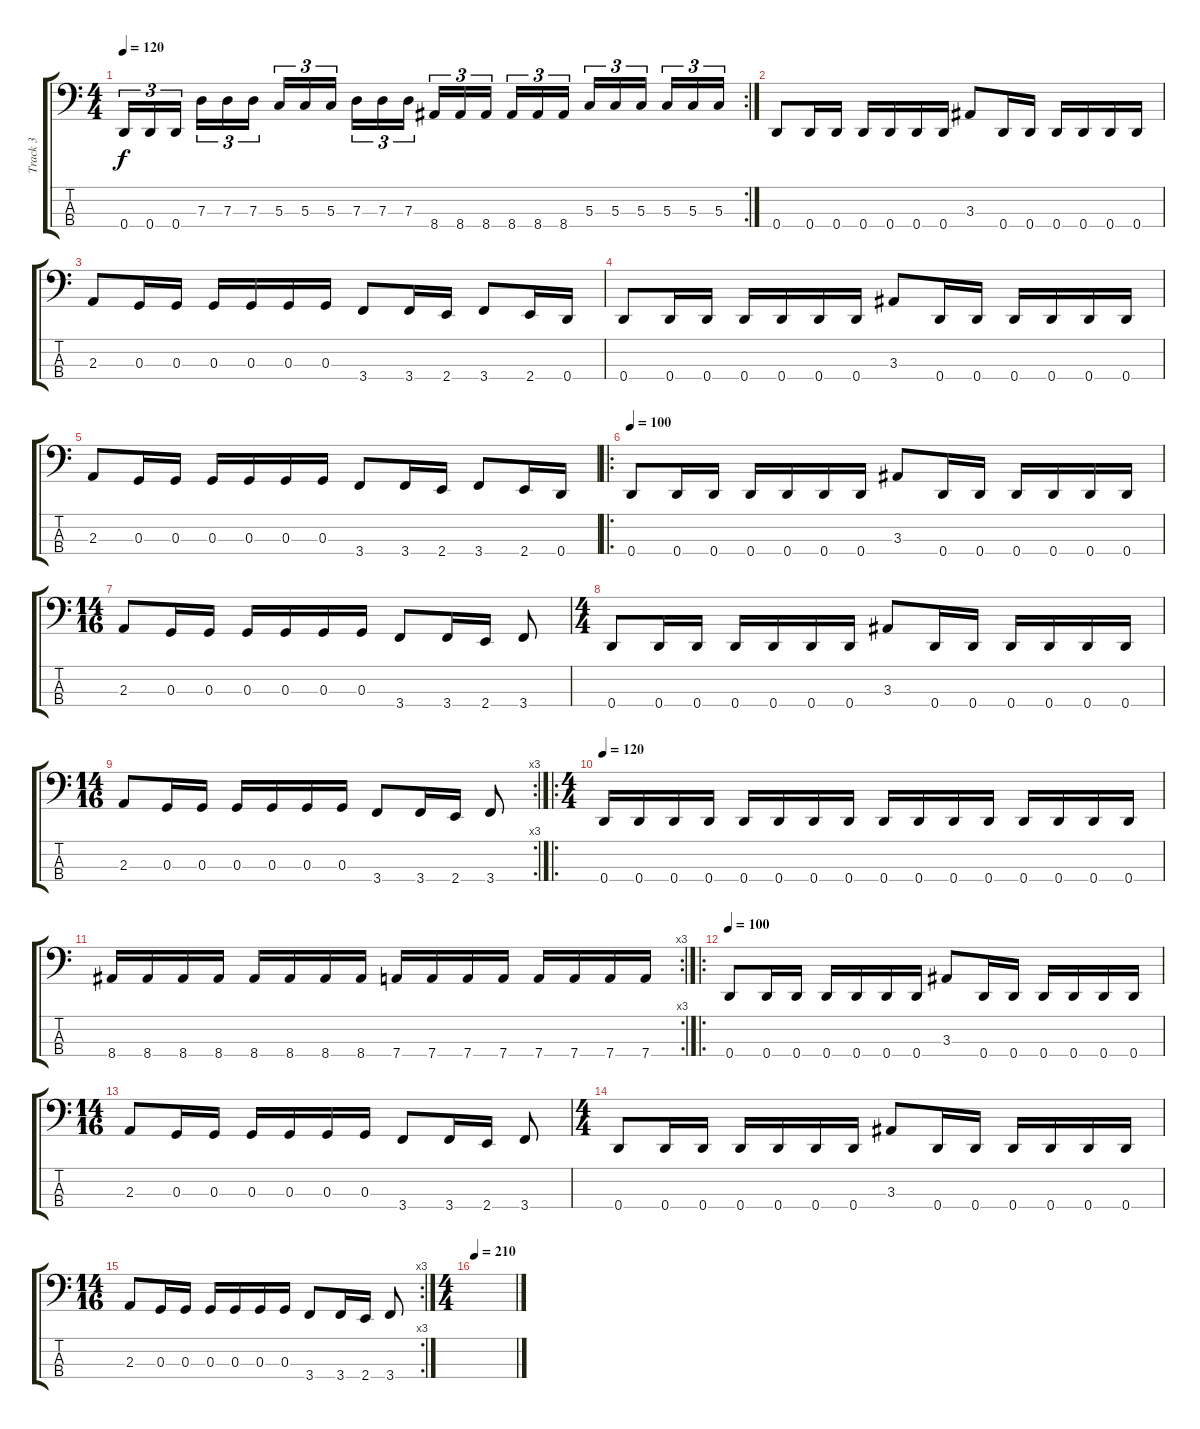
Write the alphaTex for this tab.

\track ("Track 3" "Track 3") {instrument electricbassfinger}
\staff {score tabs}
\tuning (F2 C2 G1 D1) {hide}
\rc 2
\ts (4 4)
\tempo 120
\clef f4
\ks c
0.4.16{tu (3 2) dy f} 0.4.16{tu (3 2)} 0.4.16{tu (3 2)} 7.3.16{tu (3 2)} 7.3.16{tu (3 2)} 7.3.16{tu (3 2)} 5.3.16{tu (3 2)} 5.3.16{tu (3 2)} 5.3.16{tu (3 2)} 7.3.16{tu (3 2)} 7.3.16{tu (3 2)} 7.3.16{tu (3 2)} 8.4.16{tu (3 2)} 8.4.16{tu (3 2)} 8.4.16{tu (3 2)} 8.4.16{tu (3 2)} 8.4.16{tu (3 2)} 8.4.16{tu (3 2)} 5.3.16{tu (3 2)} 5.3.16{tu (3 2)} 5.3.16{tu (3 2)} 5.3.16{tu (3 2)} 5.3.16{tu (3 2)} 5.3.16{tu (3 2)} |
0.4.8 0.4.16 0.4.16 0.4.16 0.4.16 0.4.16 0.4.16 3.3.8 0.4.16 0.4.16 0.4.16 0.4.16 0.4.16 0.4.16 |
2.3.8 0.3.16 0.3.16 0.3.16 0.3.16 0.3.16 0.3.16 3.4.8 3.4.16 2.4.16 3.4.8 2.4.16 0.4.16 |
0.4.8 0.4.16 0.4.16 0.4.16 0.4.16 0.4.16 0.4.16 3.3.8 0.4.16 0.4.16 0.4.16 0.4.16 0.4.16 0.4.16 |
2.3.8 0.3.16 0.3.16 0.3.16 0.3.16 0.3.16 0.3.16 3.4.8 3.4.16 2.4.16 3.4.8 2.4.16 0.4.16 |
\ro
\tempo 100
0.4.8 0.4.16 0.4.16 0.4.16 0.4.16 0.4.16 0.4.16 3.3.8 0.4.16 0.4.16 0.4.16 0.4.16 0.4.16 0.4.16 |
\ts (14 16)
2.3.8 0.3.16 0.3.16 0.3.16 0.3.16 0.3.16 0.3.16 3.4.8 3.4.16 2.4.16 3.4.8 |
\ts (4 4)
0.4.8 0.4.16 0.4.16 0.4.16 0.4.16 0.4.16 0.4.16 3.3.8 0.4.16 0.4.16 0.4.16 0.4.16 0.4.16 0.4.16 |
\rc 3
\ts (14 16)
2.3.8 0.3.16 0.3.16 0.3.16 0.3.16 0.3.16 0.3.16 3.4.8 3.4.16 2.4.16 3.4.8 |
\ro
\ts (4 4)
\tempo 120
0.4.16 0.4.16 0.4.16 0.4.16 0.4.16 0.4.16 0.4.16 0.4.16 0.4.16 0.4.16 0.4.16 0.4.16 0.4.16 0.4.16 0.4.16 0.4.16 |
\rc 3
8.4.16 8.4.16 8.4.16 8.4.16 8.4.16 8.4.16 8.4.16 8.4.16 7.4.16 7.4.16 7.4.16 7.4.16 7.4.16 7.4.16 7.4.16 7.4.16 |
\ro
\tempo 100
0.4.8 0.4.16 0.4.16 0.4.16 0.4.16 0.4.16 0.4.16 3.3.8 0.4.16 0.4.16 0.4.16 0.4.16 0.4.16 0.4.16 |
\ts (14 16)
2.3.8 0.3.16 0.3.16 0.3.16 0.3.16 0.3.16 0.3.16 3.4.8 3.4.16 2.4.16 3.4.8 |
\ts (4 4)
0.4.8 0.4.16 0.4.16 0.4.16 0.4.16 0.4.16 0.4.16 3.3.8 0.4.16 0.4.16 0.4.16 0.4.16 0.4.16 0.4.16 |
\rc 3
\ts (14 16)
2.3.8 0.3.16 0.3.16 0.3.16 0.3.16 0.3.16 0.3.16 3.4.8 3.4.16 2.4.16 3.4.8 |
\ts (4 4)
\tempo 120
\tempo 210
